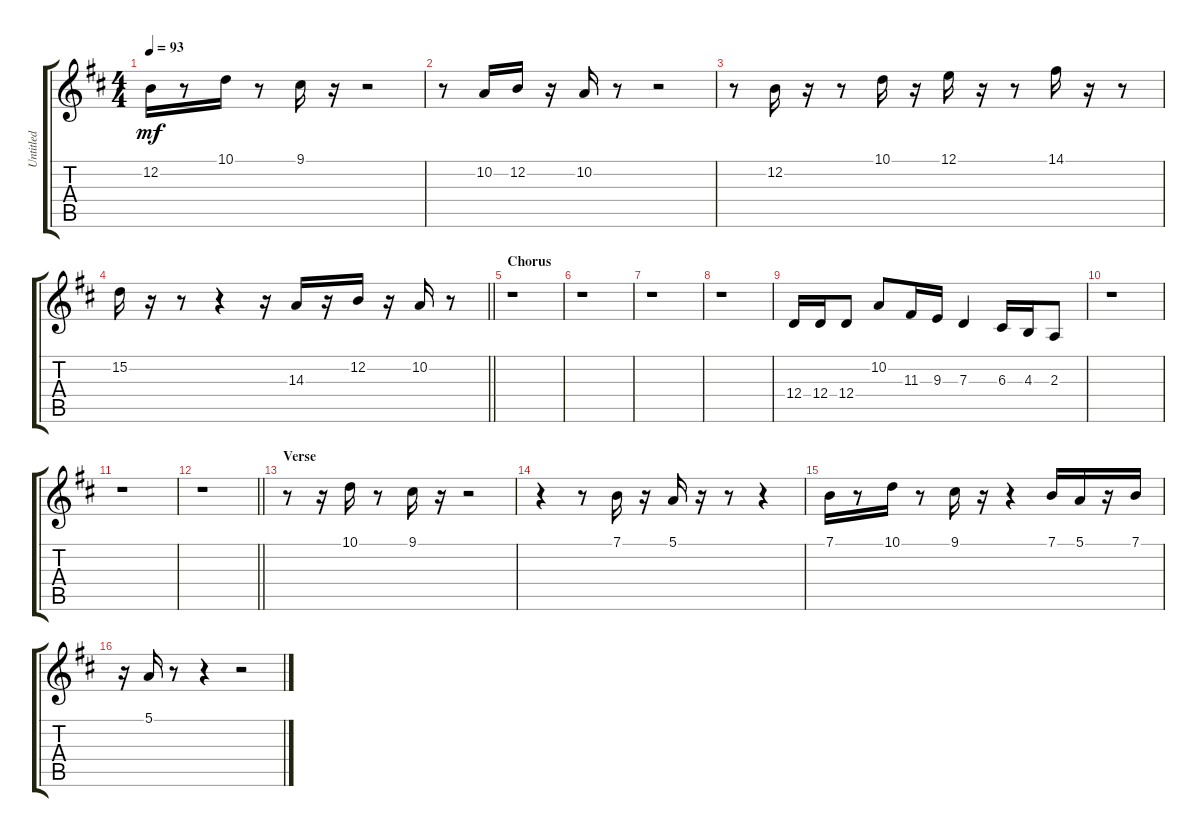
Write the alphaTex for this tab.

\track ("Untitled" "Untitled") {instrument fx3crystal}
\staff {score tabs}
\tuning (E4 B3 G3 D3 A2 E2) {hide}
\ts (4 4)
\tempo 93
\clef g2
\ks d
12.2.16{dy mf} r.8 10.1.16 r.8 9.1.16 r.16 r.2 |
r.8 10.2.16 12.2.16 r.16 10.2.16 r.8 r.2 |
r.8 12.2.16 r.16 r.8 10.1.16 r.16 12.1.16 r.16 r.8 14.1.16 r.16 r.8 |
\barLineRight lightlight
15.2.16 r.16 r.8 r.4 r.16 14.3.16 r.16 12.2.16 r.16 10.2.16 r.8 |
\section ("" "Chorus")
r.1 |
r.1 |
r.1 |
r.1 |
12.4.16 12.4.16 12.4.8 10.2.8 11.3.16 9.3.16 7.3.4 6.3.16 4.3.16 2.3.8 |
r.1 |
r.1 |
\barLineRight lightlight
r.1 |
\section ("" "Verse")
r.8 r.16 10.1.16 r.8 9.1.16 r.16 r.2 |
r.4 r.8 7.1.16 r.16 5.1.16 r.16 r.8 r.4 |
7.1.16 r.8 10.1.16 r.8 9.1.16 r.16 r.4 7.1.16 5.1.16 r.16 7.1.16 |
r.16 5.1.16 r.8 r.4 r.2
